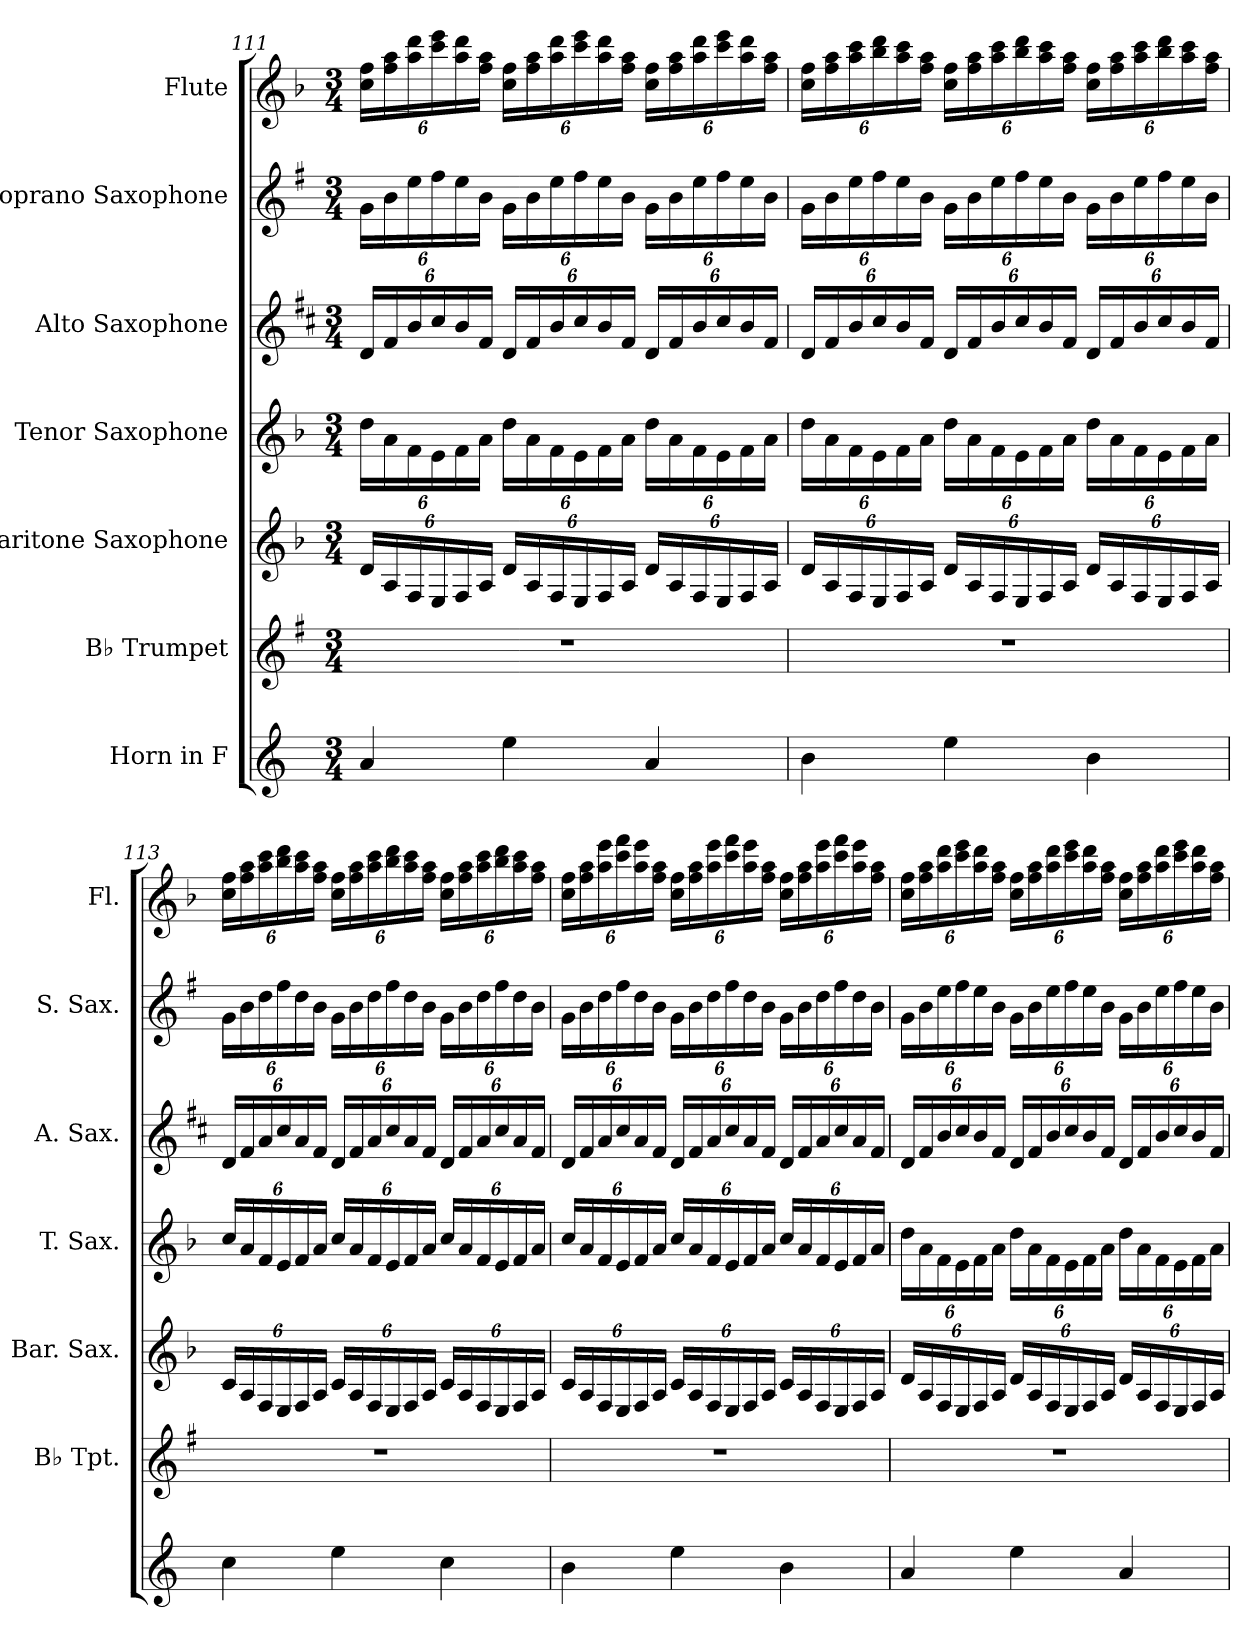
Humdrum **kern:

**kern	**kern	**kern	**kern	**kern	**kern	**kern
*part7	*part6	*part5	*part4	*part3	*part2	*part1
*staff7	*staff6	*staff5	*staff4	*staff3	*staff2	*staff1
*I"Horn in F	*I"B♭ Trumpet	*I"Baritone Saxophone	*I"Tenor Saxophone	*I"Alto Saxophone	*I"Soprano Saxophone	*I"Flute
*	*I'B♭ Tpt.	*I'Bar. Sax.	*I'T. Sax.	*I'A. Sax.	*I'S. Sax.	*I'Fl.
*clefG2	*clefG2	*clefG2	*clefG2	*clefG2	*clefG2	*clefG2
*ITrd4c7	*ITrd1c2	*ITrd12c21	*ITrd8c14	*ITrd5c9	*ITrd1c2	*
*k[b-]	*k[b-]	*k[b-]	*k[b-]	*k[b-]	*k[b-]	*k[b-]
*M3/4	*M3/4	*M3/4	*M3/4	*M3/4	*M3/4	*M3/4
*	*	*Xbrackettup	*Xbrackettup	*Xbrackettup	*Xbrackettup	*Xbrackettup
=111	=111	=111	=111	=111	=111	=111
4d/	2.r	24D/LL	24d\LL	24F/LL	24f\LL	24cc\ 24ff\LL
.	.	24AA/	24A\	24A/	24a\	24ff\ 24aa\
.	.	24FF/	24F\	24d/	24dd\	24aa\ 24ddd\
.	.	24EE/	24E\	24e/	24ee\	24ccc\ 24eee\
.	.	24FF/	24F\	24d/	24dd\	24aa\ 24ddd\
.	.	24AA/JJ	24A\JJ	24A/JJ	24a\JJ	24ff\ 24aa\JJ
4a\	.	24D/LL	24d\LL	24F/LL	24f\LL	24cc\ 24ff\LL
.	.	24AA/	24A\	24A/	24a\	24ff\ 24aa\
.	.	24FF/	24F\	24d/	24dd\	24aa\ 24ddd\
.	.	24EE/	24E\	24e/	24ee\	24ccc\ 24eee\
.	.	24FF/	24F\	24d/	24dd\	24aa\ 24ddd\
.	.	24AA/JJ	24A\JJ	24A/JJ	24a\JJ	24ff\ 24aa\JJ
4d/	.	24D/LL	24d\LL	24F/LL	24f\LL	24cc\ 24ff\LL
.	.	24AA/	24A\	24A/	24a\	24ff\ 24aa\
.	.	24FF/	24F\	24d/	24dd\	24aa\ 24ddd\
.	.	24EE/	24E\	24e/	24ee\	24ccc\ 24eee\
.	.	24FF/	24F\	24d/	24dd\	24aa\ 24ddd\
.	.	24AA/JJ	24A\JJ	24A/JJ	24a\JJ	24ff\ 24aa\JJ
!!LO:PB:g=z
=112	=112	=112	=112	=112	=112	=112
4e\	2.r	24D/LL	24d\LL	24F/LL	24f\LL	24cc\ 24ff\LL
.	.	24AA/	24A\	24A/	24a\	24ff\ 24aa\
.	.	24FF/	24F\	24d/	24dd\	24aa\ 24ccc\
.	.	24EE/	24E\	24e/	24ee\	24bb-\ 24ddd\
.	.	24FF/	24F\	24d/	24dd\	24aa\ 24ccc\
.	.	24AA/JJ	24A\JJ	24A/JJ	24a\JJ	24ff\ 24aa\JJ
4a\	.	24D/LL	24d\LL	24F/LL	24f\LL	24cc\ 24ff\LL
.	.	24AA/	24A\	24A/	24a\	24ff\ 24aa\
.	.	24FF/	24F\	24d/	24dd\	24aa\ 24ccc\
.	.	24EE/	24E\	24e/	24ee\	24bb-\ 24ddd\
.	.	24FF/	24F\	24d/	24dd\	24aa\ 24ccc\
.	.	24AA/JJ	24A\JJ	24A/JJ	24a\JJ	24ff\ 24aa\JJ
4e\	.	24D/LL	24d\LL	24F/LL	24f\LL	24cc\ 24ff\LL
.	.	24AA/	24A\	24A/	24a\	24ff\ 24aa\
.	.	24FF/	24F\	24d/	24dd\	24aa\ 24ccc\
.	.	24EE/	24E\	24e/	24ee\	24bb-\ 24ddd\
.	.	24FF/	24F\	24d/	24dd\	24aa\ 24ccc\
.	.	24AA/JJ	24A\JJ	24A/JJ	24a\JJ	24ff\ 24aa\JJ
=113	=113	=113	=113	=113	=113	=113
4f\	2.r	24C/LL	24c/LL	24F/LL	24f\LL	24cc\ 24ff\LL
.	.	24AA/	24A/	24A/	24a\	24ff\ 24aa\
.	.	24FF/	24F/	24c/	24cc\	24aa\ 24ccc\
.	.	24EE/	24E/	24e/	24ee\	24bb-\ 24ddd\
.	.	24FF/	24F/	24c/	24cc\	24aa\ 24ccc\
.	.	24AA/JJ	24A/JJ	24A/JJ	24a\JJ	24ff\ 24aa\JJ
4a\	.	24C/LL	24c/LL	24F/LL	24f\LL	24cc\ 24ff\LL
.	.	24AA/	24A/	24A/	24a\	24ff\ 24aa\
.	.	24FF/	24F/	24c/	24cc\	24aa\ 24ccc\
.	.	24EE/	24E/	24e/	24ee\	24bb-\ 24ddd\
.	.	24FF/	24F/	24c/	24cc\	24aa\ 24ccc\
.	.	24AA/JJ	24A/JJ	24A/JJ	24a\JJ	24ff\ 24aa\JJ
4f\	.	24C/LL	24c/LL	24F/LL	24f\LL	24cc\ 24ff\LL
.	.	24AA/	24A/	24A/	24a\	24ff\ 24aa\
.	.	24FF/	24F/	24c/	24cc\	24aa\ 24ccc\
.	.	24EE/	24E/	24e/	24ee\	24bb-\ 24ddd\
.	.	24FF/	24F/	24c/	24cc\	24aa\ 24ccc\
.	.	24AA/JJ	24A/JJ	24A/JJ	24a\JJ	24ff\ 24aa\JJ
!!LO:PB:g=z
=114	=114	=114	=114	=114	=114	=114
4e\	2.r	24C/LL	24c/LL	24F/LL	24f\LL	24cc\ 24ff\LL
.	.	24AA/	24A/	24A/	24a\	24ff\ 24aa\
.	.	24FF/	24F/	24c/	24cc\	24aa\ 24eee\
.	.	24EE/	24E/	24e/	24ee\	24ccc\ 24fff\
.	.	24FF/	24F/	24c/	24cc\	24aa\ 24eee\
.	.	24AA/JJ	24A/JJ	24A/JJ	24a\JJ	24ff\ 24aa\JJ
4a\	.	24C/LL	24c/LL	24F/LL	24f\LL	24cc\ 24ff\LL
.	.	24AA/	24A/	24A/	24a\	24ff\ 24aa\
.	.	24FF/	24F/	24c/	24cc\	24aa\ 24eee\
.	.	24EE/	24E/	24e/	24ee\	24ccc\ 24fff\
.	.	24FF/	24F/	24c/	24cc\	24aa\ 24eee\
.	.	24AA/JJ	24A/JJ	24A/JJ	24a\JJ	24ff\ 24aa\JJ
4e\	.	24C/LL	24c/LL	24F/LL	24f\LL	24cc\ 24ff\LL
.	.	24AA/	24A/	24A/	24a\	24ff\ 24aa\
.	.	24FF/	24F/	24c/	24cc\	24aa\ 24eee\
.	.	24EE/	24E/	24e/	24ee\	24ccc\ 24fff\
.	.	24FF/	24F/	24c/	24cc\	24aa\ 24eee\
.	.	24AA/JJ	24A/JJ	24A/JJ	24a\JJ	24ff\ 24aa\JJ
=115	=115	=115	=115	=115	=115	=115
4d/	2.r	24D/LL	24d\LL	24F/LL	24f\LL	24cc\ 24ff\LL
.	.	24AA/	24A\	24A/	24a\	24ff\ 24aa\
.	.	24FF/	24F\	24d/	24dd\	24aa\ 24ddd\
.	.	24EE/	24E\	24e/	24ee\	24ccc\ 24eee\
.	.	24FF/	24F\	24d/	24dd\	24aa\ 24ddd\
.	.	24AA/JJ	24A\JJ	24A/JJ	24a\JJ	24ff\ 24aa\JJ
4a\	.	24D/LL	24d\LL	24F/LL	24f\LL	24cc\ 24ff\LL
.	.	24AA/	24A\	24A/	24a\	24ff\ 24aa\
.	.	24FF/	24F\	24d/	24dd\	24aa\ 24ddd\
.	.	24EE/	24E\	24e/	24ee\	24ccc\ 24eee\
.	.	24FF/	24F\	24d/	24dd\	24aa\ 24ddd\
.	.	24AA/JJ	24A\JJ	24A/JJ	24a\JJ	24ff\ 24aa\JJ
4d/	.	24D/LL	24d\LL	24F/LL	24f\LL	24cc\ 24ff\LL
.	.	24AA/	24A\	24A/	24a\	24ff\ 24aa\
.	.	24FF/	24F\	24d/	24dd\	24aa\ 24ddd\
.	.	24EE/	24E\	24e/	24ee\	24ccc\ 24eee\
.	.	24FF/	24F\	24d/	24dd\	24aa\ 24ddd\
.	.	24AA/JJ	24A\JJ	24A/JJ	24a\JJ	24ff\ 24aa\JJ
=	=	=	=	=	=	=
*-	*-	*-	*-	*-	*-	*-
